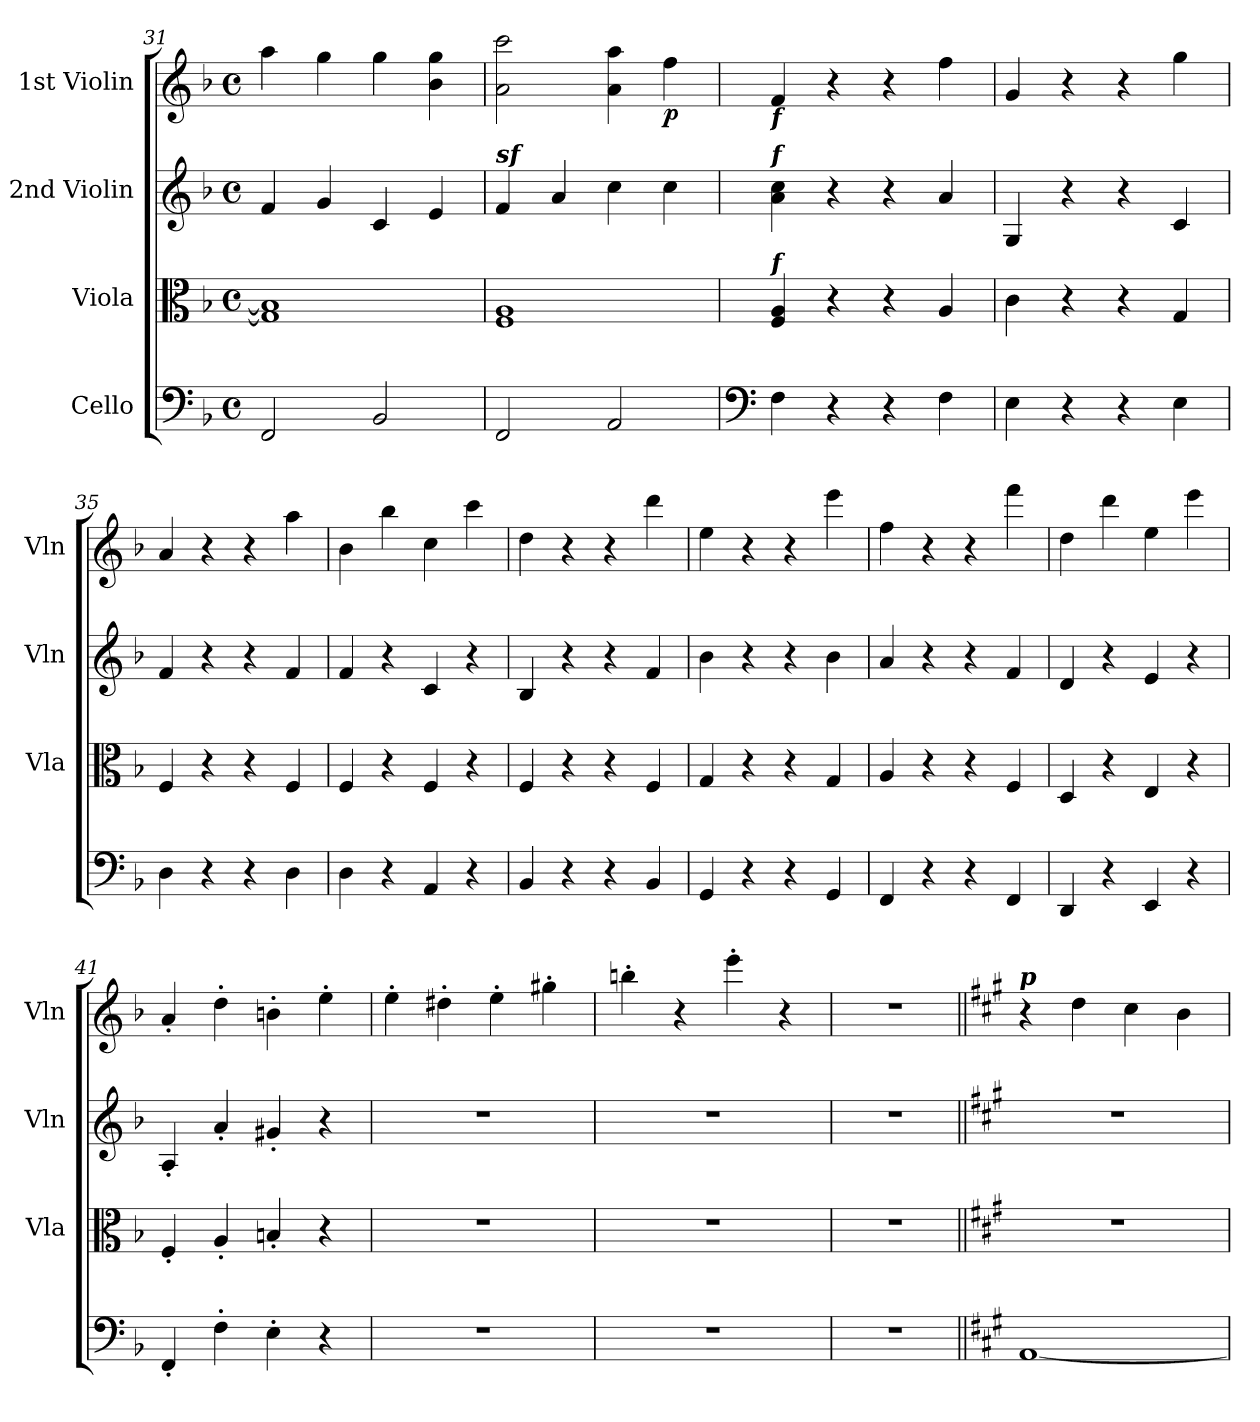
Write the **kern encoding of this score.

**kern	**kern	**kern	**kern	**dynam
*part4	*part3	*part2	*part1	*part1
*staff4	*staff3	*staff2	*staff1	*staff1
*I"Cello	*I"Viola	*I"2nd Violin	*I"1st Violin	*
*	*I'Vla	*I'Vln	*I'Vln	*
*clefF4	*clefC3	*clefG2	*clefG2	*
*k[b-]	*k[b-]	*k[b-]	*k[b-]	*
*F:	*F:	*F:	*F:	*
*M4/4	*M4/4	*M4/4	*M4/4	*
*met(c)	*met(c)	*met(c)	*met(c)	*
=31	=31	=31	=31	=31
2FF/	1G] 1B-]	4f/	4aa\	.
.	.	4g/	4gg\	.
2BB-/	.	4c/	4gg\	.
.	.	4e/	4b-\ 4gg\	.
=32	=32	=32	=32	=32
!	!	!LO:TX:a:Bi:t=sf	!	!
2FF/	1F 1A	4f/	2a\ 2ccc\	.
.	.	4a/	.	.
2AA/	.	4cc\	4a\ 4aa\	.
!	!	!	!	!LO:DY:b
.	.	4cc\	4ff\	p
=33	=33	=33	=33	=33
*clefF4	*	*	*	*
!	!	!	!LO:TX:b:Bi:t=f	!
!	!	!LO:TX:a:Bi:t=f	!	!
!	!LO:TX:a:Bi:t=f	!	!	!
4F\	4F/ 4A/	4a\ 4cc\	4f/	.
4r	4r	4r	4r	.
4r	4r	4r	4r	.
4F\	4A/	4a/	4ff\	.
=34	=34	=34	=34	=34
4E\	4c\	4G/	4g/	.
4r	4r	4r	4r	.
4r	4r	4r	4r	.
4E\	4G/	4c/	4gg\	.
!!LO:PB:g=z
=35	=35	=35	=35	=35
4D\	4F/	4f/	4a/	.
4r	4r	4r	4r	.
4r	4r	4r	4r	.
4D\	4F/	4f/	4aa\	.
=36	=36	=36	=36	=36
4D\	4F/	4f/	4b-\	.
4r	4r	4r	4bb-\	.
4AA/	4F/	4c/	4cc\	.
4r	4r	4r	4ccc\	.
=37	=37	=37	=37	=37
4BB-/	4F/	4B-/	4dd\	.
4r	4r	4r	4r	.
4r	4r	4r	4r	.
4BB-/	4F/	4f/	4ddd\	.
=38	=38	=38	=38	=38
4GG/	4G/	4b-\	4ee\	.
4r	4r	4r	4r	.
4r	4r	4r	4r	.
4GG/	4G/	4b-\	4eee\	.
=39	=39	=39	=39	=39
4FF/	4A/	4a/	4ff\	.
4r	4r	4r	4r	.
4r	4r	4r	4r	.
4FF/	4F/	4f/	4fff\	.
=40	=40	=40	=40	=40
4DD/	4D/	4d/	4dd\	.
4r	4r	4r	4ddd\	.
4EE/	4E/	4e/	4ee\	.
4r	4r	4r	4eee\	.
!!LO:LB:g=z
=41	=41	=41	=41	=41
4FF'/	4F'/	4A'/	4a'/	.
4F'\	4A'/	4a'/	4dd'\	.
4E'\	4Bn'/	4g#X'/	4bn'\	.
4r	4r	4r	4ee'\	.
=42	=42	=42	=42	=42
1r	1r	1r	4ee'\	.
.	.	.	4dd#X'\	.
.	.	.	4ee'\	.
.	.	.	4gg#X'\	.
=43	=43	=43	=43	=43
1r	1r	1r	4bbn'\	.
.	.	.	4r	.
.	.	.	4eee'\	.
.	.	.	4r	.
=44	=44	=44	=44	=44
1r	1r	1r	1r	.
=45||	=45||	=45||	=45||	=45||
*k[f#c#g#]	*k[f#c#g#]	*k[f#c#g#]	*k[f#c#g#]	*
*A:	*A:	*A:	*A:	*
!	!	!	!LO:TX:a:Bi:t=p	!
[1AA	1r	1r	4r	.
.	.	.	4dd\	.
.	.	.	4cc#\	.
.	.	.	4b\	.
=	=	=	=	=
*-	*-	*-	*-	*-
